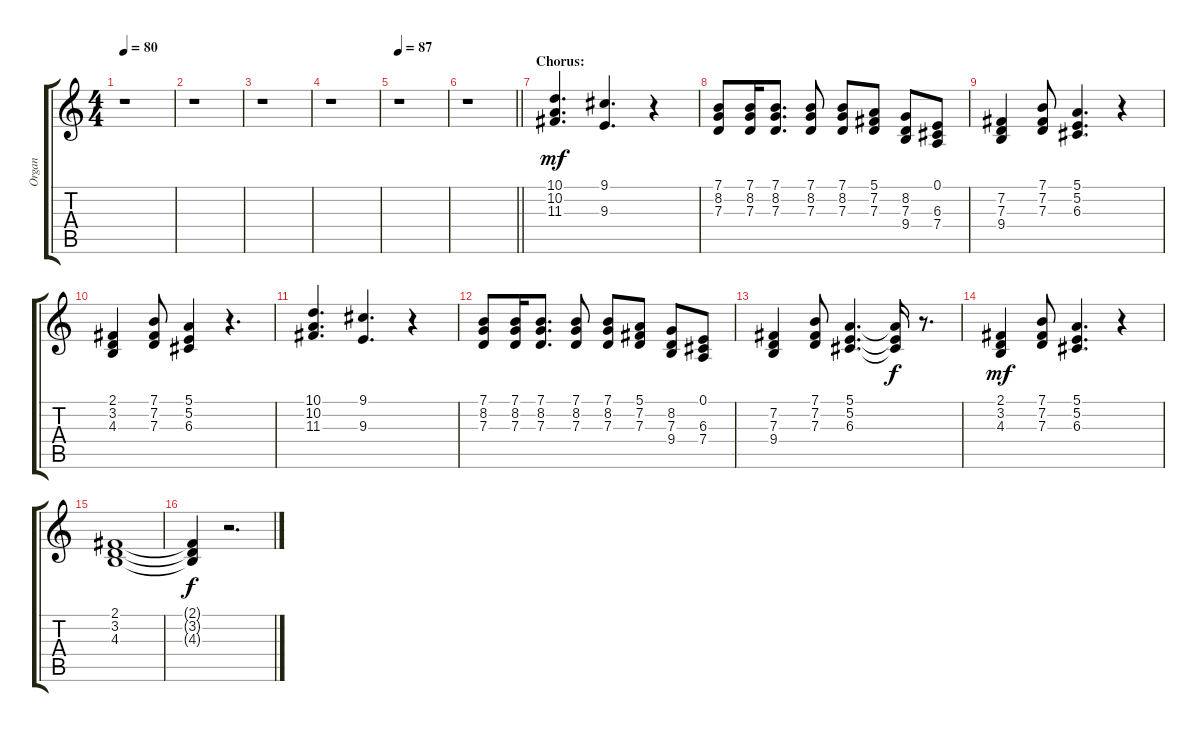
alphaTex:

\track ("Organ" "Organ") {instrument reedorgan}
\staff {score tabs}
\tuning (E4 B3 G3 D3 A2 E2) {hide}
\ts (4 4)
\tempo 80
\clef g2
\ks c
r.1{dy mf} |
r.1 |
r.1 |
r.1 |
\tempo 87
r.1 |
\barLineRight lightlight
r.1 |
\section ("" "Chorus:")
(10.1 10.2 11.3).4{d} (9.1 9.3).4{d} r.4 |
(7.1 8.2 7.3).8 (7.1 8.2 7.3).16 (7.1 8.2 7.3).8{d} (7.1 8.2 7.3).8 (7.1 8.2 7.3).8 (5.1 7.2 7.3).8 (8.2 7.3 9.4).8 (0.1 6.3 7.4).8 |
(7.2 7.3 9.4).4 (7.1 7.2 7.3).8 (5.1 5.2 6.3).4{d} r.4 |
(2.1 3.2 4.3).4 (7.1 7.2 7.3).8 (5.1 5.2 6.3).4 r.4{d} |
(10.1 10.2 11.3).4{d} (9.1 9.3).4{d} r.4 |
(7.1 8.2 7.3).8 (7.1 8.2 7.3).16 (7.1 8.2 7.3).8{d} (7.1 8.2 7.3).8 (7.1 8.2 7.3).8 (5.1 7.2 7.3).8 (8.2 7.3 9.4).8 (0.1 6.3 7.4).8 |
(7.2 7.3 9.4).4 (7.1 7.2 7.3).8 (5.1 5.2 6.3).4{d} (5.1{t} 5.2{t} 6.3{t}).16{dy f} r.8{d} |
(2.1 3.2 4.3).4{dy mf} (7.1 7.2 7.3).8 (5.1 5.2 6.3).4{d} r.4 |
(2.1 3.2 4.3).1 |
(2.1{t} 3.2{t} 4.3{t}).4{dy f} r.2{d}
